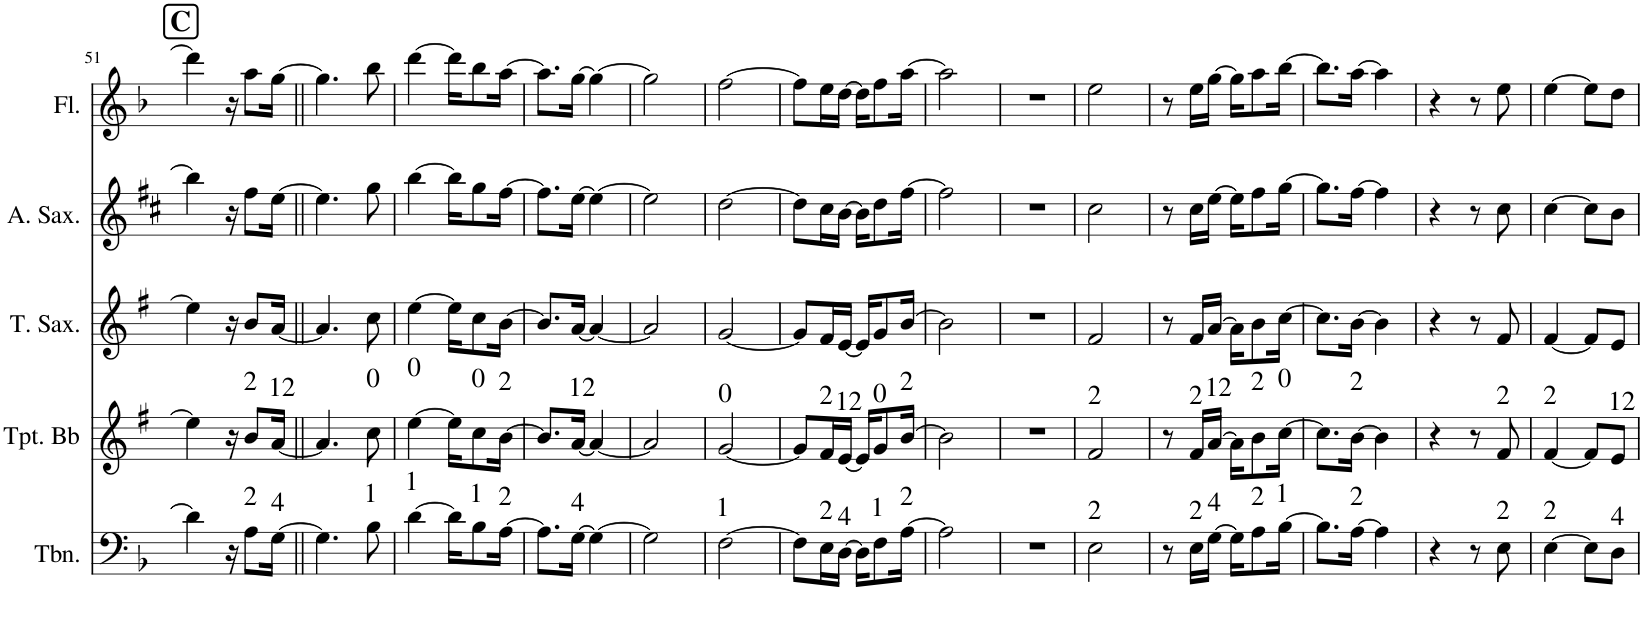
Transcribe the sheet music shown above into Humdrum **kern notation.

**kern	**kern	**kern	**kern	**kern
*part5	*part4	*part3	*part2	*part1
*staff5	*staff4	*staff3	*staff2	*staff1
*I"Trombone	*I"Trompete Bb	*I"Tenor Saxophone	*I"Alto Saxophone	*I"Flute
*I'Tbn.	*I'Tpt. Bb	*I'T. Sax.	*I'A. Sax.	*I'Fl.
!!LO:PB:g=z
*clefF4	*clefG2	*clefG2	*clefG2	*clefG2
*	*Trd1c2	*Trd8c14	*Trd5c9	*
*k[b-]	*k[f#]	*k[f#]	*k[f#c#]	*k[b-]
*M2/4	*M2/4	*M2/4	*M2/4	*M2/4
!!LO:REH:place=s1:a:B:cj:fs=14:t=C:qo=1.25
=51	=51	=51	=51	=51
4d\]	4ee\]	4ee\]	4bb\]	4ddd\]
16r	16r	16r	16r	16r
!	!LO:TX:a:t=2	!	!	!
!LO:TX:a:t=2	!	!	!	!
8A\L	8b/L	8b/L	8ff#\L	8aa\L
!	!LO:TX:a:t=12	!	!	!
!LO:TX:a:t=4	!	!	!	!
[16G\Jk	[16a/Jk	[16a/Jk	[16ee\Jk	[16gg\Jk
=52||	=52||	=52||	=52||	=52||
4.G\]	4.a/]	4.a/]	4.ee\]	4.gg\]
!	!LO:TX:a:t=0	!	!	!
!LO:TX:a:t=1	!	!	!	!
8B-\	8cc\	8cc\	8gg\	8bb-\
=53	=53	=53	=53	=53
!	!LO:TX:a:t=0	!	!	!
!LO:TX:a:t=1	!	!	!	!
[4d\	[4ee\	[4ee\	[4bb\	[4ddd\
16d\KL]	16ee\KL]	16ee\KL]	16bb\KL]	16ddd\KL]
!	!LO:TX:a:t=0	!	!	!
!LO:TX:a:t=1	!	!	!	!
8B-\	8cc\	8cc\	8gg\	8bb-\
!	!LO:TX:a:t=2	!	!	!
!LO:TX:a:t=2	!	!	!	!
[16A\Jk	[16b\Jk	[16b\Jk	[16ff#\Jk	[16aa\Jk
=54	=54	=54	=54	=54
8.A\L]	8.b/L]	8.b/L]	8.ff#\L]	8.aa\L]
!	!LO:TX:a:t=12	!	!	!
!LO:TX:a:t=4	!	!	!	!
[16G\Jk	[16a/Jk	[16a/Jk	[16ee\Jk	[16gg\Jk
4G\_	4a/_	4a/_	4ee\_	4gg\_
=55	=55	=55	=55	=55
2G\]	2a/]	2a/]	2ee\]	2gg\]
=56	=56	=56	=56	=56
!	!LO:TX:a:t=0	!	!	!
!LO:TX:a:t=1	!	!	!	!
[2F\	[2g/	[2g/	[2dd\	[2ff\
=57	=57	=57	=57	=57
8F\L]	8g/L]	8g/L]	8dd\L]	8ff\L]
!	!LO:TX:a:t=2	!	!	!
!LO:TX:a:t=2	!	!	!	!
16E\L	16f#/L	16f#/L	16cc#\L	16ee\L
!	!LO:TX:a:t=12	!	!	!
!LO:TX:a:t=4	!	!	!	!
[16D\JJ	[16e/JJ	[16e/JJ	[16b\JJ	[16dd\JJ
16D\KL]	16e/KL]	16e/KL]	16b\KL]	16dd\KL]
!	!LO:TX:a:t=0	!	!	!
!LO:TX:a:t=1	!	!	!	!
8F\	8g/	8g/	8dd\	8ff\
!	!LO:TX:a:t=2	!	!	!
!LO:TX:a:t=2	!	!	!	!
[16A\Jk	[16b/Jk	[16b/Jk	[16ff#\Jk	[16aa\Jk
=58	=58	=58	=58	=58
2A\]	2b\]	2b\]	2ff#\]	2aa\]
=59	=59	=59	=59	=59
2r	2r	2r	2r	2r
=60	=60	=60	=60	=60
!	!LO:TX:a:t=2	!	!	!
!LO:TX:a:t=2	!	!	!	!
2E\	2f#/	2f#/	2cc#\	2ee\
=61	=61	=61	=61	=61
8r	8r	8r	8r	8r
!	!LO:TX:a:t=2	!	!	!
!LO:TX:a:t=2	!	!	!	!
16E\LL	16f#/LL	16f#/LL	16cc#\LL	16ee\LL
!	!LO:TX:a:t=12	!	!	!
!LO:TX:a:t=4	!	!	!	!
[16G\JJ	[16a/JJ	[16a/JJ	[16ee\JJ	[16gg\JJ
16G\KL]	16a\KL]	16a\KL]	16ee\KL]	16gg\KL]
!	!LO:TX:a:t=2	!	!	!
!LO:TX:a:t=2	!	!	!	!
8A\	8b\	8b\	8ff#\	8aa\
!	!LO:TX:a:t=0	!	!	!
!LO:TX:a:t=1	!	!	!	!
[16B-\Jk	[16cc\Jk	[16cc\Jk	[16gg\Jk	[16bb-\Jk
=62	=62	=62	=62	=62
8.B-\L]	8.cc\L]	8.cc\L]	8.gg\L]	8.bb-\L]
!	!LO:TX:a:t=2	!	!	!
!LO:TX:a:t=2	!	!	!	!
[16A\Jk	[16b\Jk	[16b\Jk	[16ff#\Jk	[16aa\Jk
4A\]	4b\]	4b\]	4ff#\]	4aa\]
=63	=63	=63	=63	=63
4r	4r	4r	4r	4r
8r	8r	8r	8r	8r
!	!LO:TX:a:t=2	!	!	!
!LO:TX:a:t=2	!	!	!	!
8E\	8f#/	8f#/	8cc#\	8ee\
=64	=64	=64	=64	=64
!	!LO:TX:a:t=2	!	!	!
!LO:TX:a:t=2	!	!	!	!
[4E\	[4f#/	[4f#/	[4cc#\	[4ee\
8E\L]	8f#/L]	8f#/L]	8cc#\L]	8ee\L]
!	!LO:TX:a:t=12	!	!	!
!LO:TX:a:t=4	!	!	!	!
8D\J	8e/J	8e/J	8b\J	8dd\J
=	=	=	=	=
*-	*-	*-	*-	*-
